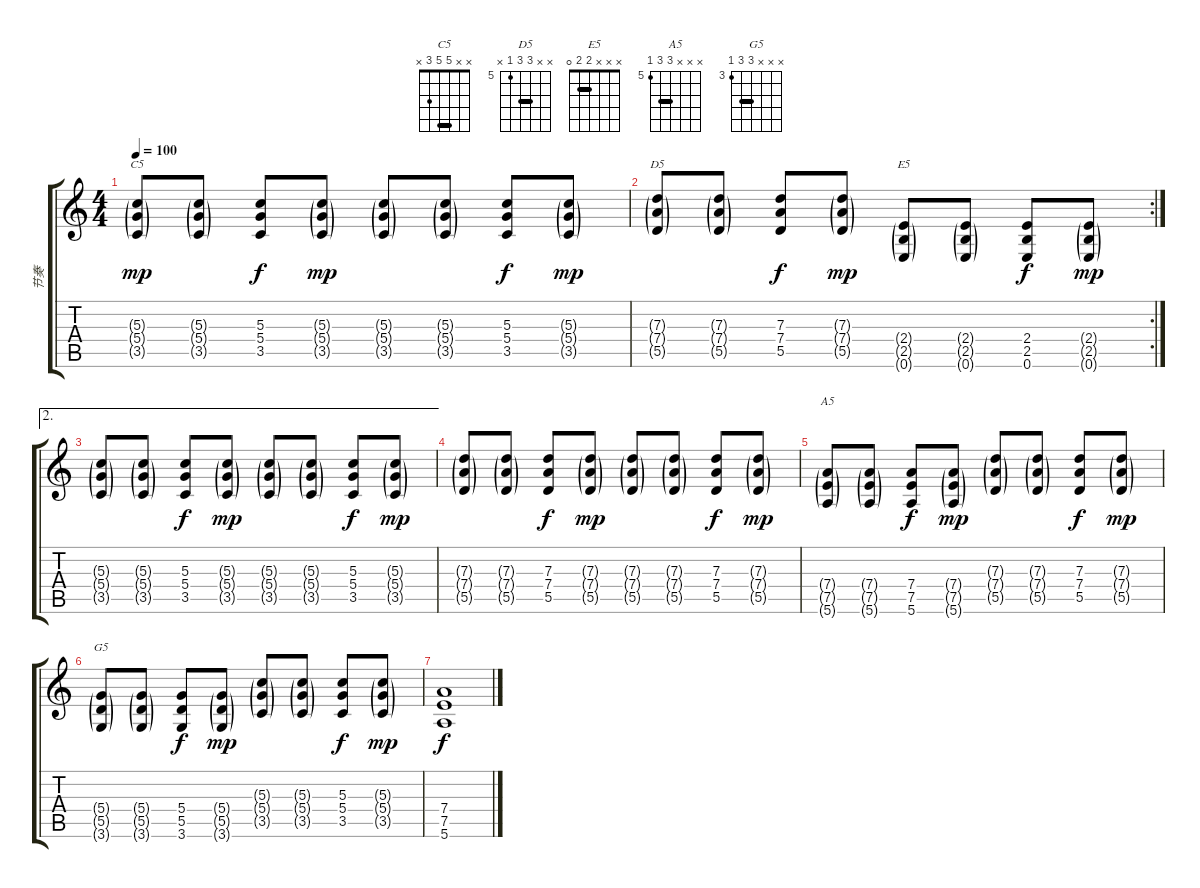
\track ("节奏" "节奏") {instrument distortionguitar}
\staff {score tabs}
\tuning (E4 B3 G3 D3 A2 E2) {hide}
\chord ("C5" x x 5 5 3 x) {barre 5}
\chord ("D5" x x 7 7 5 x) {firstfret 5 barre 7}
\chord ("E5" x x x 2 2 0) {barre 2}
\chord ("A5" x x x 7 7 5) {firstfret 5 barre 7}
\chord ("G5" x x x 5 5 3) {firstfret 3 barre 5}
\ts (4 4)
\tempo 100
\clef g2
\ks c
(5.3{g} 5.4{g} 3.5{g}).8{ch "C5" dy mp} (5.3{g} 5.4{g} 3.5{g}).8 (5.3 5.4 3.5).8{dy f} (5.3{g} 5.4{g} 3.5{g}).8{dy mp} (5.3{g} 5.4{g} 3.5{g}).8 (5.3{g} 5.4{g} 3.5{g}).8 (5.3 5.4 3.5).8{dy f} (5.3{g} 5.4{g} 3.5{g}).8{dy mp} |
\rc 2
(7.3{g} 7.4{g} 5.5{g}).8{ch "D5"} (7.3{g} 7.4{g} 5.5{g}).8 (7.3 7.4 5.5).8{dy f} (7.3{g} 7.4{g} 5.5{g}).8{dy mp} (2.4{g} 2.5{g} 0.6{g}).8{ch "E5"} (2.4{g} 2.5{g} 0.6{g}).8 (2.4 2.5 0.6).8{dy f} (2.4{g} 2.5{g} 0.6{g}).8{dy mp} |
\ae 2
(5.3{g} 5.4{g} 3.5{g}).8 (5.3{g} 5.4{g} 3.5{g}).8 (5.3 5.4 3.5).8{dy f} (5.3{g} 5.4{g} 3.5{g}).8{dy mp} (5.3{g} 5.4{g} 3.5{g}).8 (5.3{g} 5.4{g} 3.5{g}).8 (5.3 5.4 3.5).8{dy f} (5.3{g} 5.4{g} 3.5{g}).8{dy mp} |
(7.3{g} 7.4{g} 5.5{g}).8 (7.3{g} 7.4{g} 5.5{g}).8 (7.3 7.4 5.5).8{dy f} (7.3{g} 7.4{g} 5.5{g}).8{dy mp} (7.3{g} 7.4{g} 5.5{g}).8 (7.3{g} 7.4{g} 5.5{g}).8 (7.3 7.4 5.5).8{dy f} (7.3{g} 7.4{g} 5.5{g}).8{dy mp} |
(7.4{g} 7.5{g} 5.6{g}).8{ch "A5"} (7.4{g} 7.5{g} 5.6{g}).8 (7.4 7.5 5.6).8{dy f} (7.4{g} 7.5{g} 5.6{g}).8{dy mp} (7.3{g} 7.4{g} 5.5{g}).8 (7.3{g} 7.4{g} 5.5{g}).8 (7.3 7.4 5.5).8{dy f} (7.3{g} 7.4{g} 5.5{g}).8{dy mp} |
(5.4{g} 5.5{g} 3.6{g}).8{ch "G5"} (5.4{g} 5.5{g} 3.6{g}).8 (5.4 5.5 3.6).8{dy f} (5.4{g} 5.5{g} 3.6{g}).8{dy mp} (5.3{g} 5.4{g} 3.5{g}).8 (5.3{g} 5.4{g} 3.5{g}).8 (5.3 5.4 3.5).8{dy f} (5.3{g} 5.4{g} 3.5{g}).8{dy mp} |
(7.4 7.5 5.6).1{dy f}
